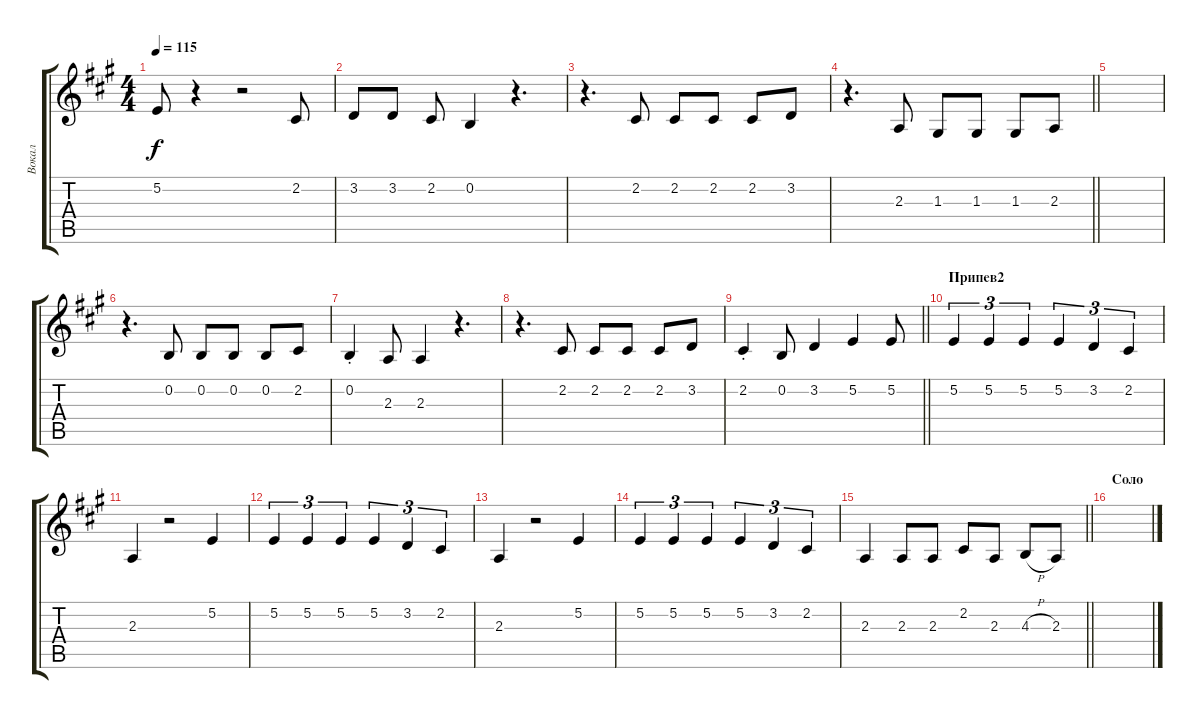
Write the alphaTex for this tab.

\track ("Вокал" "Вокал") {instrument choiraahs}
\staff {score tabs}
\tuning (E4 B3 G3 D3 A2 E2) {hide}
\ts (4 4)
\tempo 115
\clef g2
\ks a
5.2{t}.8{dy f} r.4 r.2 2.2.8 |
3.2.8 3.2.8 2.2.8 0.2.4 r.4{d} |
r.4{d} 2.2.8 2.2.8 2.2.8 2.2.8 3.2.8 |
\barLineRight lightlight
r.4{d} 2.3.8 1.3.8 1.3.8 1.3.8 2.3.8 |
|
r.4{d} 0.2.8 0.2.8 0.2.8 0.2.8 2.2.8 |
0.2{st}.4 2.3.8 2.3.4 r.4{d} |
r.4{d} 2.2.8 2.2.8 2.2.8 2.2.8 3.2.8 |
\barLineRight lightlight
2.2{st}.4 0.2.8 3.2.4 5.2.4 5.2.8 |
\section ("" "Припев2")
5.2.4{tu (3 2)} 5.2.4{tu (3 2)} 5.2.4{tu (3 2)} 5.2.4{tu (3 2)} 3.2.4{tu (3 2)} 2.2.4{tu (3 2)} |
2.3.4 r.2 5.2.4 |
5.2.4{tu (3 2)} 5.2.4{tu (3 2)} 5.2.4{tu (3 2)} 5.2.4{tu (3 2)} 3.2.4{tu (3 2)} 2.2.4{tu (3 2)} |
2.3.4 r.2 5.2.4 |
5.2.4{tu (3 2)} 5.2.4{tu (3 2)} 5.2.4{tu (3 2)} 5.2.4{tu (3 2)} 3.2.4{tu (3 2)} 2.2.4{tu (3 2)} |
\barLineRight lightlight
2.3.4 2.3.8 2.3.8 2.2.8 2.3.8 4.3{h}.8 2.3.8 |
\section ("" "Соло")
